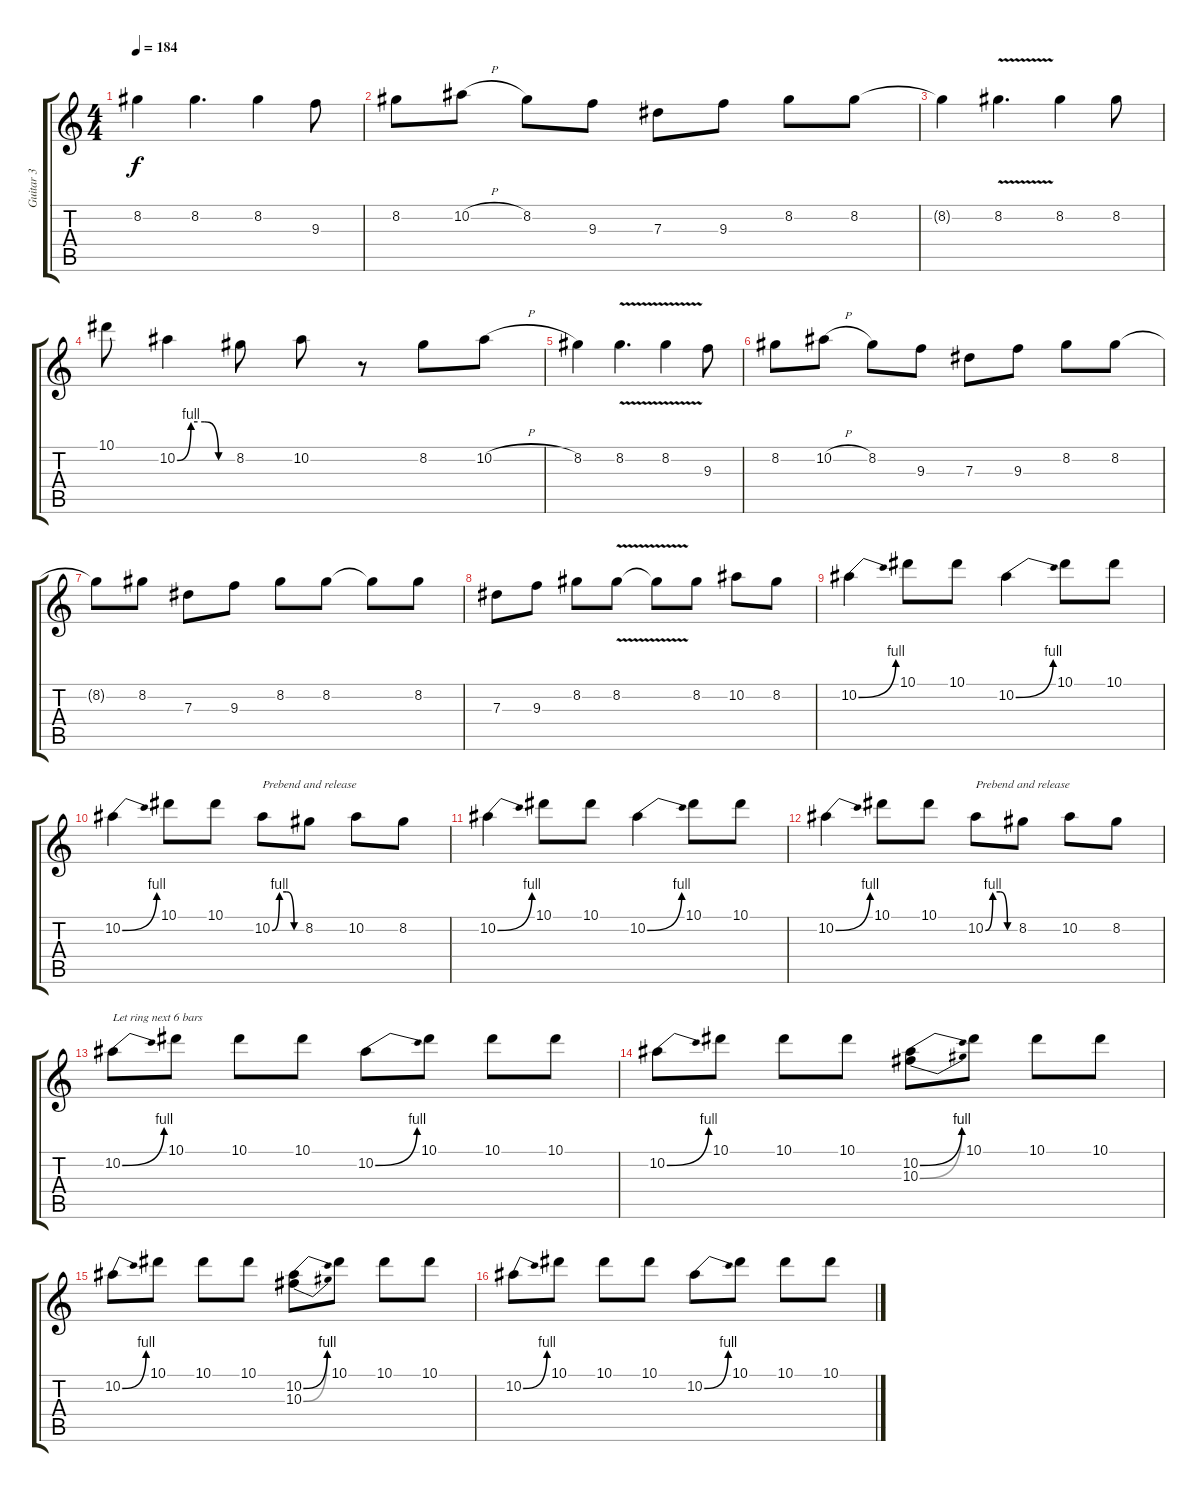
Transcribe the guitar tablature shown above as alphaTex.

\track ("Guitar 3" "Guitar 3") {instrument overdrivenguitar}
\staff {score tabs}
\tuning (F4 C4 Ab3 Eb3 Bb2 F2) {hide}
\ts (4 4)
\tempo 184
\clef g2
\ks c
8.2{t}.4{dy f} 8.2.4{d} 8.2.4 9.3.8 |
8.2.8 10.2{h}.8 8.2.8 9.3.8 7.3.8 9.3.8 8.2.8 8.2.8 |
8.2{t}.4 8.2{v}.4{d} 8.2.4 8.2.8 |
10.1.8 10.2{be (custom 0 0 15 4 30 4 45 0 60 0)}.4 8.2.8 10.2.8 r.8 8.2.8 10.2{h}.8 |
8.2.4 8.2{v}.4{d} 8.2{v}.4 9.3.8 |
8.2.8 10.2{h}.8 8.2.8 9.3.8 7.3.8 9.3.8 8.2.8 8.2.8 |
8.2{t}.8 8.2.8 7.3.8 9.3.8 8.2.8 8.2.8 8.2{t}.8 8.2.8 |
7.3.8 9.3.8 8.2.8 8.2{v}.8 8.2{t}.8 8.2.8 10.2.8 8.2.8 |
10.2{be (bend 0 0 60 4)}.4 10.1.8 10.1.8 10.2{be (bend 0 0 60 4)}.4 10.1.8 10.1.8 |
10.2{be (bend 0 0 60 4)}.4 10.1.8 10.1.8 10.2{be (custom 0 0 15 4 30 4 45 0 60 0)}.8{txt "Prebend and release"} 8.2.8 10.2.8 8.2.8 |
10.2{be (bend 0 0 60 4)}.4 10.1.8 10.1.8 10.2{be (bend 0 0 60 4)}.4 10.1.8 10.1.8 |
10.2{be (bend 0 0 60 4)}.4 10.1.8 10.1.8 10.2{be (custom 0 0 15 4 30 4 45 0 60 0)}.8{txt "Prebend and release"} 8.2.8 10.2.8 8.2.8 |
10.2{be (bend 0 0 60 4)}.8{txt "Let ring next 6 bars"} 10.1.8 10.1.8 10.1.8 10.2{be (bend 0 0 60 4)}.8 10.1.8 10.1.8 10.1.8 |
10.2{be (bend 0 0 60 4)}.8 10.1.8 10.1.8 10.1.8 (10.2{be (bend 0 0 60 4)} 10.3{be (bend 0 0 60 4)}).8 10.1.8 10.1.8 10.1.8 |
10.2{be (bend 0 0 60 4)}.8 10.1.8 10.1.8 10.1.8 (10.2{be (bend 0 0 60 4)} 10.3{be (bend 0 0 60 4)}).8 10.1.8 10.1.8 10.1.8 |
10.2{be (bend 0 0 60 4)}.8 10.1.8 10.1.8 10.1.8 10.2{be (bend 0 0 60 4)}.8 10.1.8 10.1.8 10.1.8
